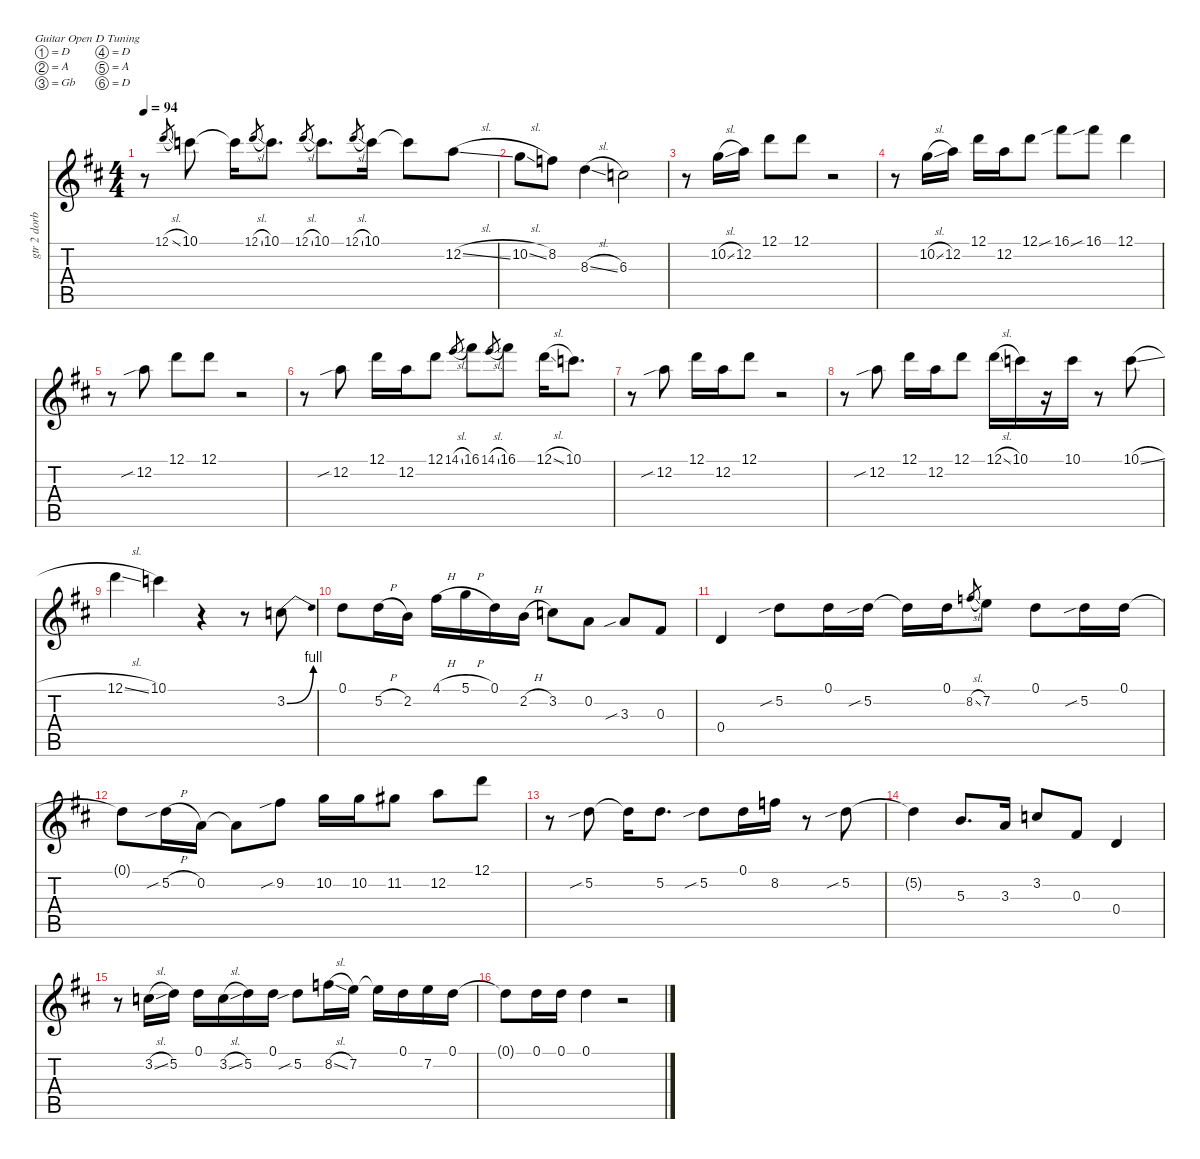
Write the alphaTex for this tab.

\defaultSystemsLayout 4
\hideDynamics
\bracketExtendMode nobrackets
\otherSystemsTrackNameOrientation horizontal
\track ("gtr 2 dorbos" "gtr 2 dorb") {instrument acousticguitarnylon}
\staff {score tabs}
\tuning (D4 A3 Gb3 D3 A2 D2)
\ts (4 4)
\tempo 94
\clef g2
\ks d
r.8{dy mf} 12.1{sl acc forcenatural}.8{gr} 10.1{acc forcenatural}.8 10.1{t acc forcenatural}.16 12.1{sl acc forcenatural}.8{gr} 10.1{acc forcenatural}.8{d} 12.1{sl acc forcenatural}.8{gr} 10.1{acc forcenatural}.8{d} 12.1{sl acc forcenatural}.8{gr} 10.1{acc forcenatural}.16 10.1{t acc forcenatural}.8 12.2{sl acc forcenatural}.8 |
10.2{sl acc forcenatural}.8 8.2{acc forcenatural}.8 8.3{sl acc forcenatural}.4 6.3{acc forcenatural}.2 |
r.8 10.2{sl acc forcenatural}.16 12.2{acc forcenatural}.16 12.1{acc forcenatural}.8 12.1{acc forcenatural}.8 r.2 |
r.8 10.2{sl acc forcenatural}.16 12.2{acc forcenatural}.16 12.1{acc forcenatural}.16 12.2{acc forcenatural}.16 12.1{acc forcenatural}.8 16.1{sib acc #}.8 16.1{sib acc #}.8 12.1{acc forcenatural}.4 |
r.8 12.2{sib acc forcenatural}.8 12.1{acc forcenatural}.8 12.1{acc forcenatural}.8 r.2 |
r.8 12.2{sib acc forcenatural}.8 12.1{acc forcenatural}.16 12.2{acc forcenatural}.16 12.1{acc forcenatural}.8 14.1{sl acc forcenatural}.8{gr} 16.1{acc #}.8 14.1{sl acc forcenatural}.8{gr} 16.1{acc #}.8 12.1{sl acc forcenatural}.16 10.1{acc forcenatural}.8{d} |
r.8 12.2{sib acc forcenatural}.8 12.1{acc forcenatural}.16 12.2{acc forcenatural}.16 12.1{acc forcenatural}.8 r.2 |
r.8 12.2{sib acc forcenatural}.8 12.1{acc forcenatural}.16 12.2{acc forcenatural}.16 12.1{acc forcenatural}.8 12.1{sl acc forcenatural}.16 10.1{acc forcenatural}.16 r.16 10.1{acc forcenatural}.16 r.8 10.1{sl acc forcenatural}.8 |
12.1{sl acc forcenatural}.4 10.1{acc forcenatural}.4 r.4 r.8 3.2{be (bend 0 0 60 4) acc forcenatural}.8 |
0.1{acc forcenatural}.8 5.2{h acc forcenatural}.16 2.2{acc forcenatural}.16 4.1{h acc #}.16 5.1{h acc forcenatural}.16 0.1{acc forcenatural}.16 2.2{h acc forcenatural}.16 3.2{acc forcenatural}.8 0.2{acc forcenatural}.8 3.3{sib acc forcenatural}.8 0.3{acc #}.8 |
0.4{acc forcenatural}.4 5.2{sib acc forcenatural}.8 0.1{acc forcenatural}.16 5.2{sib acc forcenatural}.16 5.2{t acc forcenatural}.16 0.1{acc forcenatural}.16 8.2{sl acc forcenatural}.8{gr} 7.2{acc forcenatural}.8 0.1{acc forcenatural}.8 5.2{sib acc forcenatural}.16 0.1{acc forcenatural}.16 |
0.1{t acc forcenatural}.8 5.2{sib h acc forcenatural}.16 0.2{acc forcenatural}.16 0.2{t acc forcenatural}.8 9.2{sib acc #}.8 10.2{acc forcenatural}.16 10.2{acc forcenatural}.16 11.2{acc #}.8 12.2{acc forcenatural}.8 12.1{acc forcenatural}.8 |
r.8 5.2{sib acc forcenatural}.8 5.2{t acc forcenatural}.16 5.2{acc forcenatural}.8{d} 5.2{sib acc forcenatural}.8 0.1{acc forcenatural}.16 8.2{acc forcenatural}.16 r.8 5.2{sib acc forcenatural}.8 |
5.2{t acc forcenatural}.4 5.3{acc forcenatural}.8{d} 3.3{acc forcenatural}.16 3.2{acc forcenatural}.8 0.3{acc #}.8 0.4{acc forcenatural}.4 |
r.8 3.2{sl acc forcenatural}.16 5.2{acc forcenatural}.16 0.1{acc forcenatural}.16 3.2{sl acc forcenatural}.16 5.2{acc forcenatural}.16 0.1{acc forcenatural}.16 5.2{sib acc forcenatural}.8 8.2{sl acc forcenatural}.16 7.2{acc forcenatural}.16 7.2{t acc forcenatural}.16 0.1{acc forcenatural}.16 7.2{acc forcenatural}.16 0.1{acc forcenatural}.16 |
0.1{t acc forcenatural}.8 0.1{acc forcenatural}.16 0.1{acc forcenatural}.16 0.1{acc forcenatural}.4 r.2
